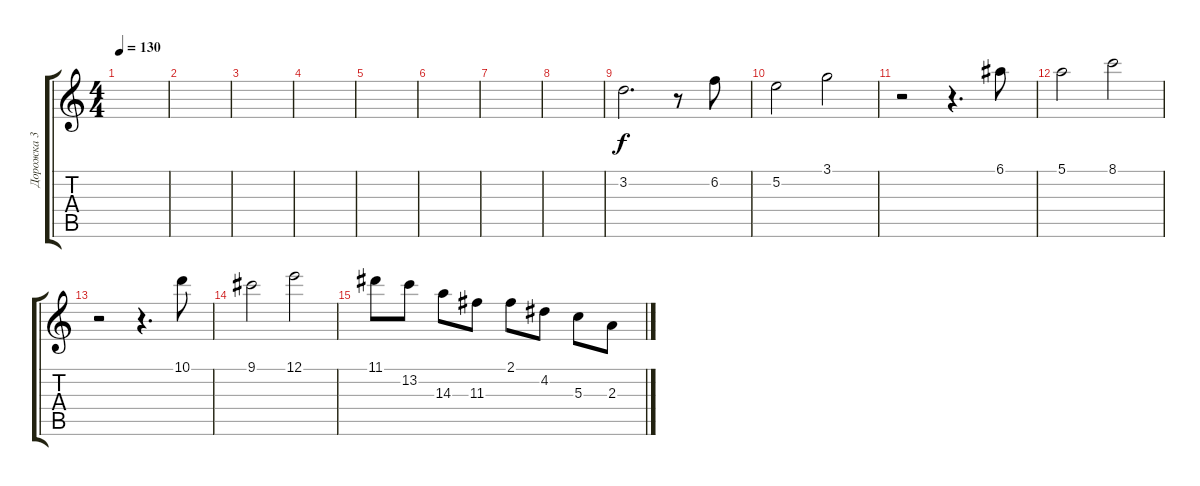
\track ("Дорожка 3" "Дорожка 3") {instrument acousticguitarsteel}
\staff {score tabs}
\tuning (E4 B3 G3 D3 A2 E2) {hide}
\ts (4 4)
\tempo 130
\clef g2
\ks c
|
|
|
|
|
|
|
|
3.2.2{d} r.8 6.2.8 |
5.2.2 3.1.2 |
r.2 r.4{d} 6.1.8 |
5.1.2 8.1.2 |
r.2 r.4{d} 10.1.8 |
9.1.2 12.1.2 |
11.1.8 13.2.8 14.3.8 11.3.8 2.1.8 4.2.8 5.3.8 2.3.8
